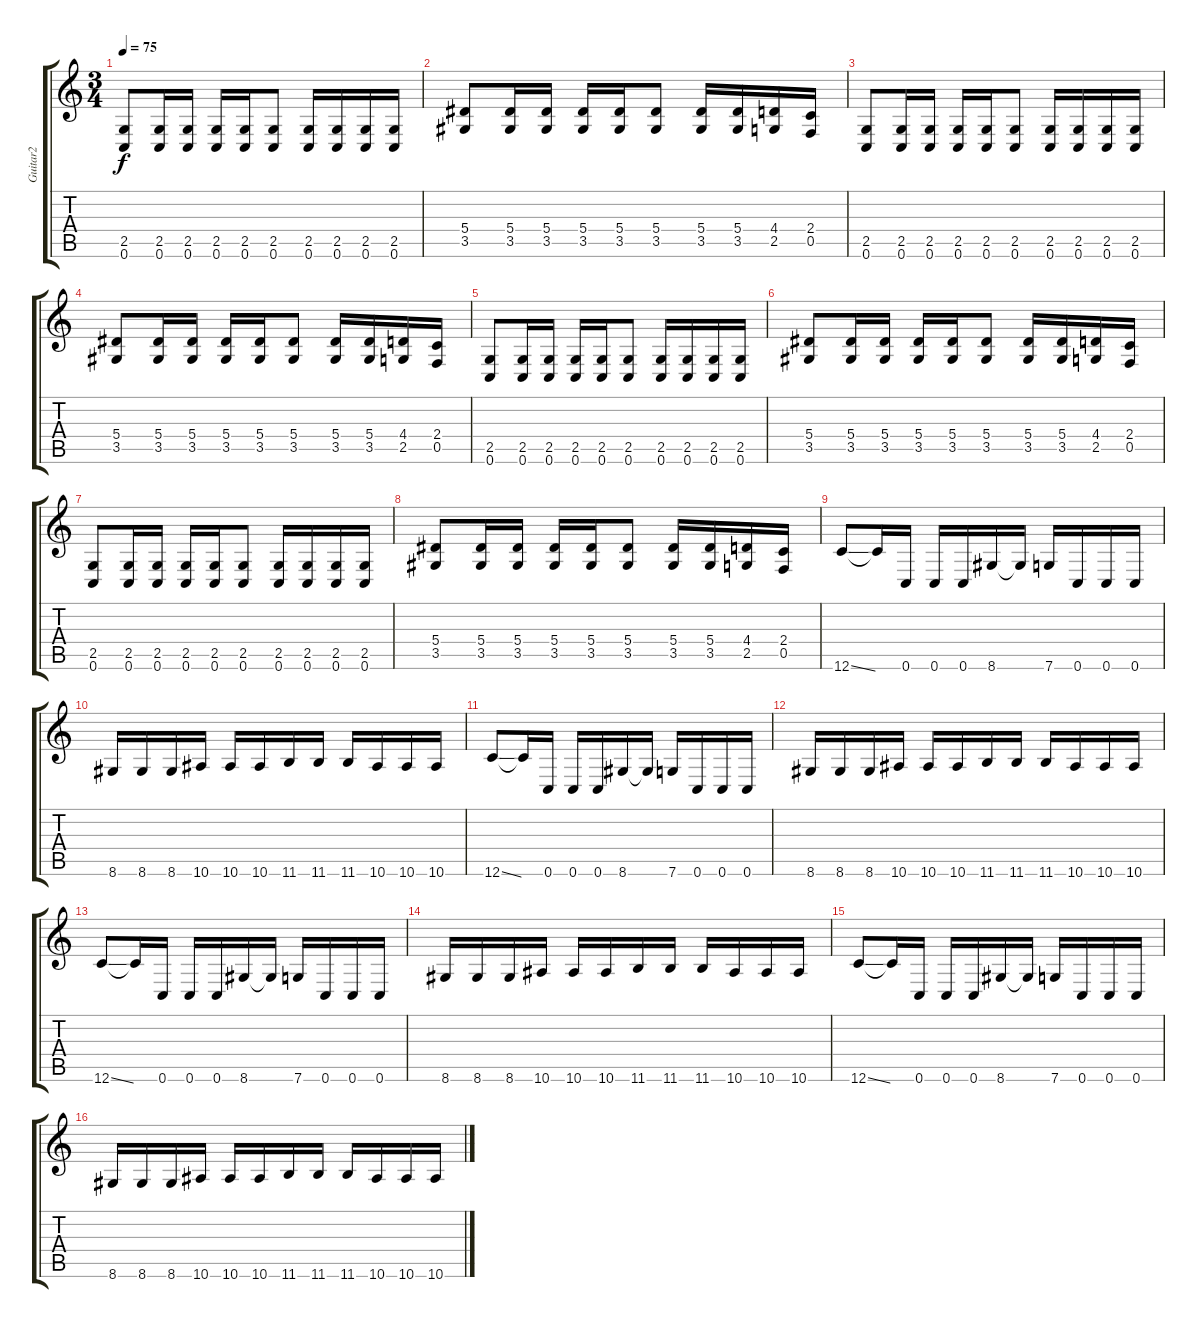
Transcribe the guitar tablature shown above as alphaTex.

\track ("Guitar2" "Guitar2") {instrument overdrivenguitar}
\staff {score tabs}
\tuning (C4 G3 Eb3 Bb2 F2 C2) {hide}
\ts (3 4)
\tempo 75
\clef g2
\ks c
(2.5 0.6).8{dy f instrument overdrivenguitar} (2.5 0.6).16 (2.5 0.6).16 (2.5 0.6).16 (2.5 0.6).16 (2.5 0.6).8 (2.5 0.6).16 (2.5 0.6).16 (2.5 0.6).16 (2.5 0.6).16 |
(5.4 3.5).8 (5.4 3.5).16 (5.4 3.5).16 (5.4 3.5).16 (5.4 3.5).16 (5.4 3.5).8 (5.4 3.5).16 (5.4 3.5).16 (4.4 2.5).16 (2.4 0.5).16 |
(2.5 0.6).8 (2.5 0.6).16 (2.5 0.6).16 (2.5 0.6).16 (2.5 0.6).16 (2.5 0.6).8 (2.5 0.6).16 (2.5 0.6).16 (2.5 0.6).16 (2.5 0.6).16 |
(5.4 3.5).8 (5.4 3.5).16 (5.4 3.5).16 (5.4 3.5).16 (5.4 3.5).16 (5.4 3.5).8 (5.4 3.5).16 (5.4 3.5).16 (4.4 2.5).16 (2.4 0.5).16 |
(2.5 0.6).8 (2.5 0.6).16 (2.5 0.6).16 (2.5 0.6).16 (2.5 0.6).16 (2.5 0.6).8 (2.5 0.6).16 (2.5 0.6).16 (2.5 0.6).16 (2.5 0.6).16 |
(5.4 3.5).8 (5.4 3.5).16 (5.4 3.5).16 (5.4 3.5).16 (5.4 3.5).16 (5.4 3.5).8 (5.4 3.5).16 (5.4 3.5).16 (4.4 2.5).16 (2.4 0.5).16 |
(2.5 0.6).8 (2.5 0.6).16 (2.5 0.6).16 (2.5 0.6).16 (2.5 0.6).16 (2.5 0.6).8 (2.5 0.6).16 (2.5 0.6).16 (2.5 0.6).16 (2.5 0.6).16 |
(5.4 3.5).8 (5.4 3.5).16 (5.4 3.5).16 (5.4 3.5).16 (5.4 3.5).16 (5.4 3.5).8 (5.4 3.5).16 (5.4 3.5).16 (4.4 2.5).16 (2.4 0.5).16 |
12.6{ss}.8 12.6{t}.16 0.6.16 0.6.16 0.6.16 8.6.16 8.6{t}.16 7.6.16 0.6.16 0.6.16 0.6.16 |
8.6.16 8.6.16 8.6.16 10.6.16 10.6.16 10.6.16 11.6.16 11.6.16 11.6.16 10.6.16 10.6.16 10.6.16 |
12.6{ss}.8 12.6{t}.16 0.6.16 0.6.16 0.6.16 8.6.16 8.6{t}.16 7.6.16 0.6.16 0.6.16 0.6.16 |
8.6.16 8.6.16 8.6.16 10.6.16 10.6.16 10.6.16 11.6.16 11.6.16 11.6.16 10.6.16 10.6.16 10.6.16 |
12.6{ss}.8 12.6{t}.16 0.6.16 0.6.16 0.6.16 8.6.16 8.6{t}.16 7.6.16 0.6.16 0.6.16 0.6.16 |
8.6.16 8.6.16 8.6.16 10.6.16 10.6.16 10.6.16 11.6.16 11.6.16 11.6.16 10.6.16 10.6.16 10.6.16 |
12.6{ss}.8 12.6{t}.16 0.6.16 0.6.16 0.6.16 8.6.16 8.6{t}.16 7.6.16 0.6.16 0.6.16 0.6.16 |
8.6.16 8.6.16 8.6.16 10.6.16 10.6.16 10.6.16 11.6.16 11.6.16 11.6.16 10.6.16 10.6.16 10.6.16
